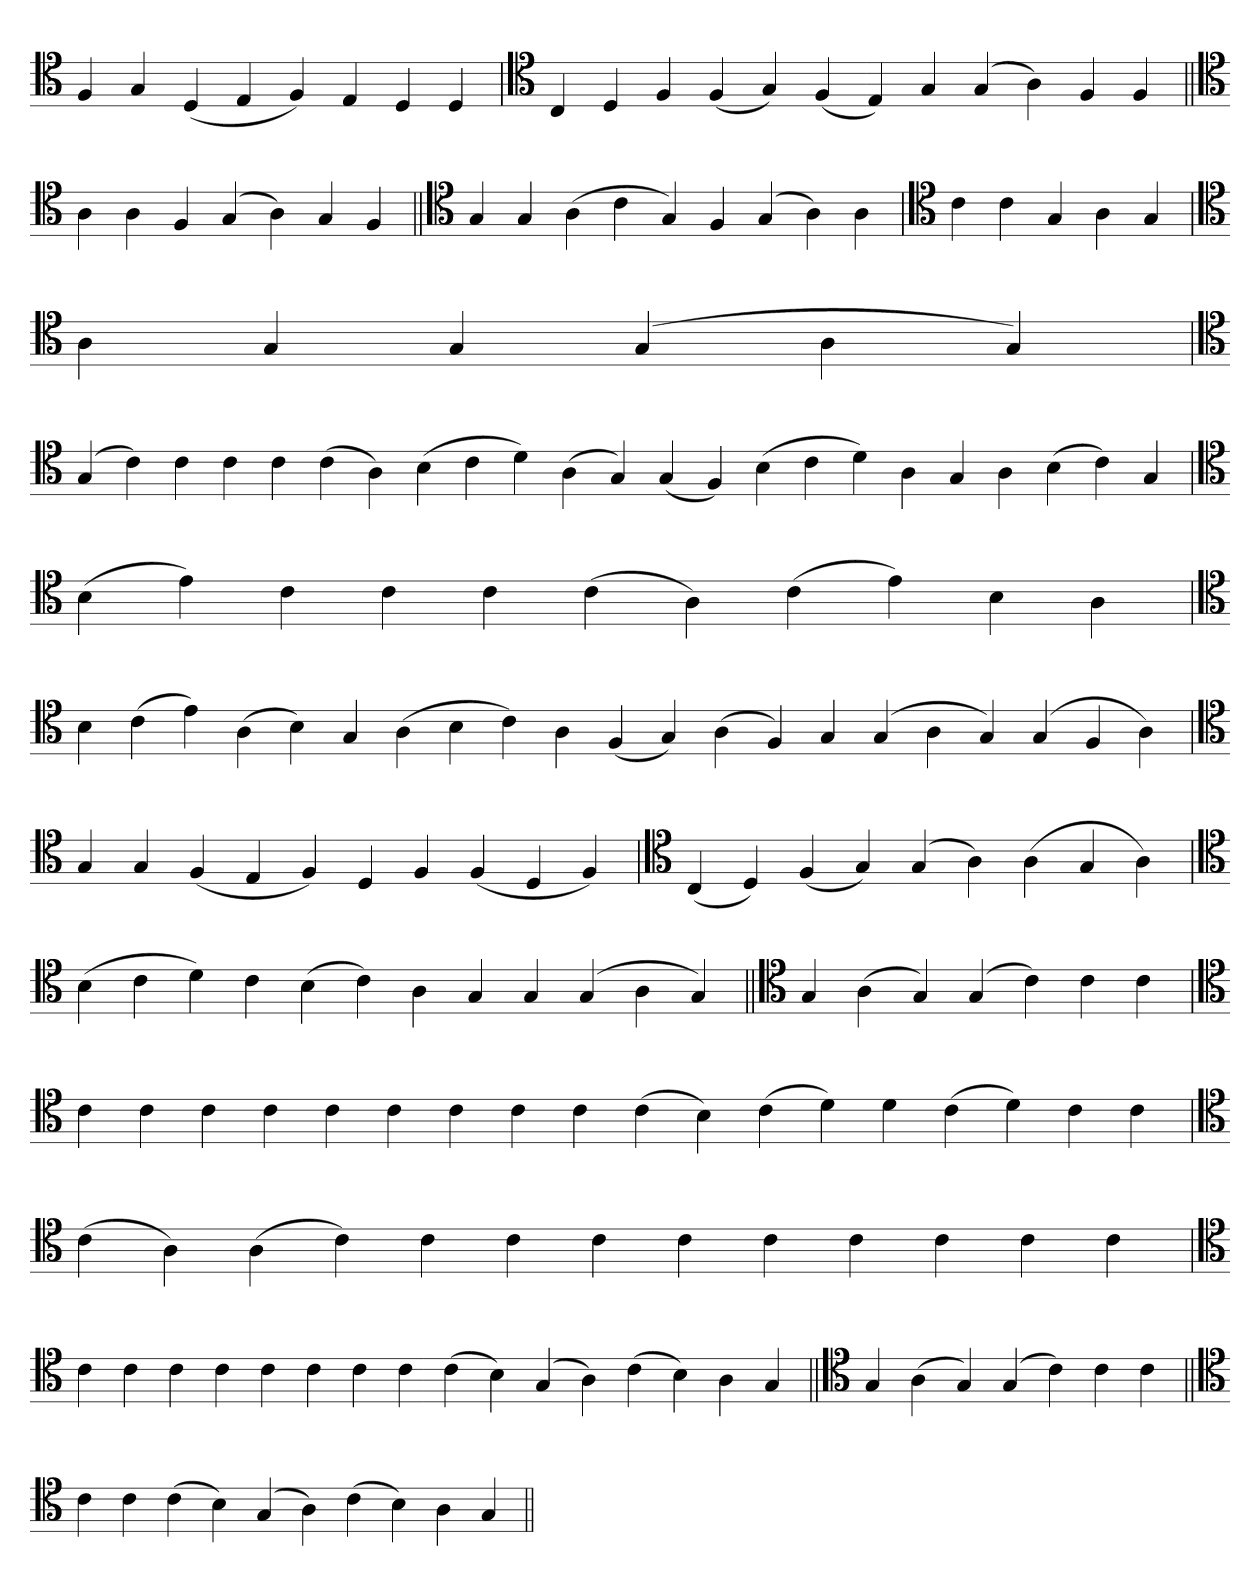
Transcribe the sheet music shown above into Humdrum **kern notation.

**kern
*part1
*staff1
*clefC4
=
4F
4G
(4D
4E
4F)
4E
4D
4D
=`
*clefC4
4C
4D
4F
(4F
4G)
(4F
4E)
4G
(4G
4A)
4F
4F
=||
*clefC4
4A
4A
4F
(4G
4A)
4G
4F
=||
*clefC4
4G
4G
(4A
4c
4G)
4F
(4G
4A)
4A
=`
*clefC4
4c
4c
4G
4A
4G
=`
*clefC4
4A
4G
4G
(4G
4A
4G)
=
*clefC4
(4G
4c)
4c
4c
4c
(4c
4A)
(4B
4c
4d)
(4A
4G)
(4G
4F)
(4B
4c
4d)
4A
4G
4A
(4B
4c)
4G
='
*clefC4
(4B
4e)
4c
4c
4c
(4c
4A)
(4c
4e)
4B
4A
=
*clefC4
4B
(4c
4e)
(4A
4B)
4G
(4A
4B
4c)
4A
(4F
4G)
(4A
4F)
4G
(4G
4A
4G)
(4G
4F
4A)
=
*clefC4
4G
4G
(4F
4E
4F)
4D
4F
(4F
4D
4F)
=`
*clefC4
(4C
4D)
(4F
4G)
(4G
4A)
(4A
4G
4A)
=`
*clefC4
(4B
4c
4d)
4c
(4B
4c)
4A
4G
4G
(4G
4A
4G)
=||
*clefC4
4G
(4A
4G)
(4G
4c)
4c
4c
=`
*clefC4
4c
4c
4c
4c
4c
4c
4c
4c
4c
(4c
4B)
(4c
4d)
4d
(4c
4d)
4c
4c
=
*clefC4
(4c
4A)
(4A
4c)
4c
4c
4c
4c
4c
4c
4c
4c
4c
=`
*clefC4
4c
4c
4c
4c
4c
4c
4c
4c
(4c
4B)
(4G
4A)
(4c
4B)
4A
4G
=||
*clefC4
4G
(4A
4G)
(4G
4c)
4c
4c
=||
*clefC4
4c
4c
(4c
4B)
(4G
4A)
(4c
4B)
4A
4G
=||
*-
